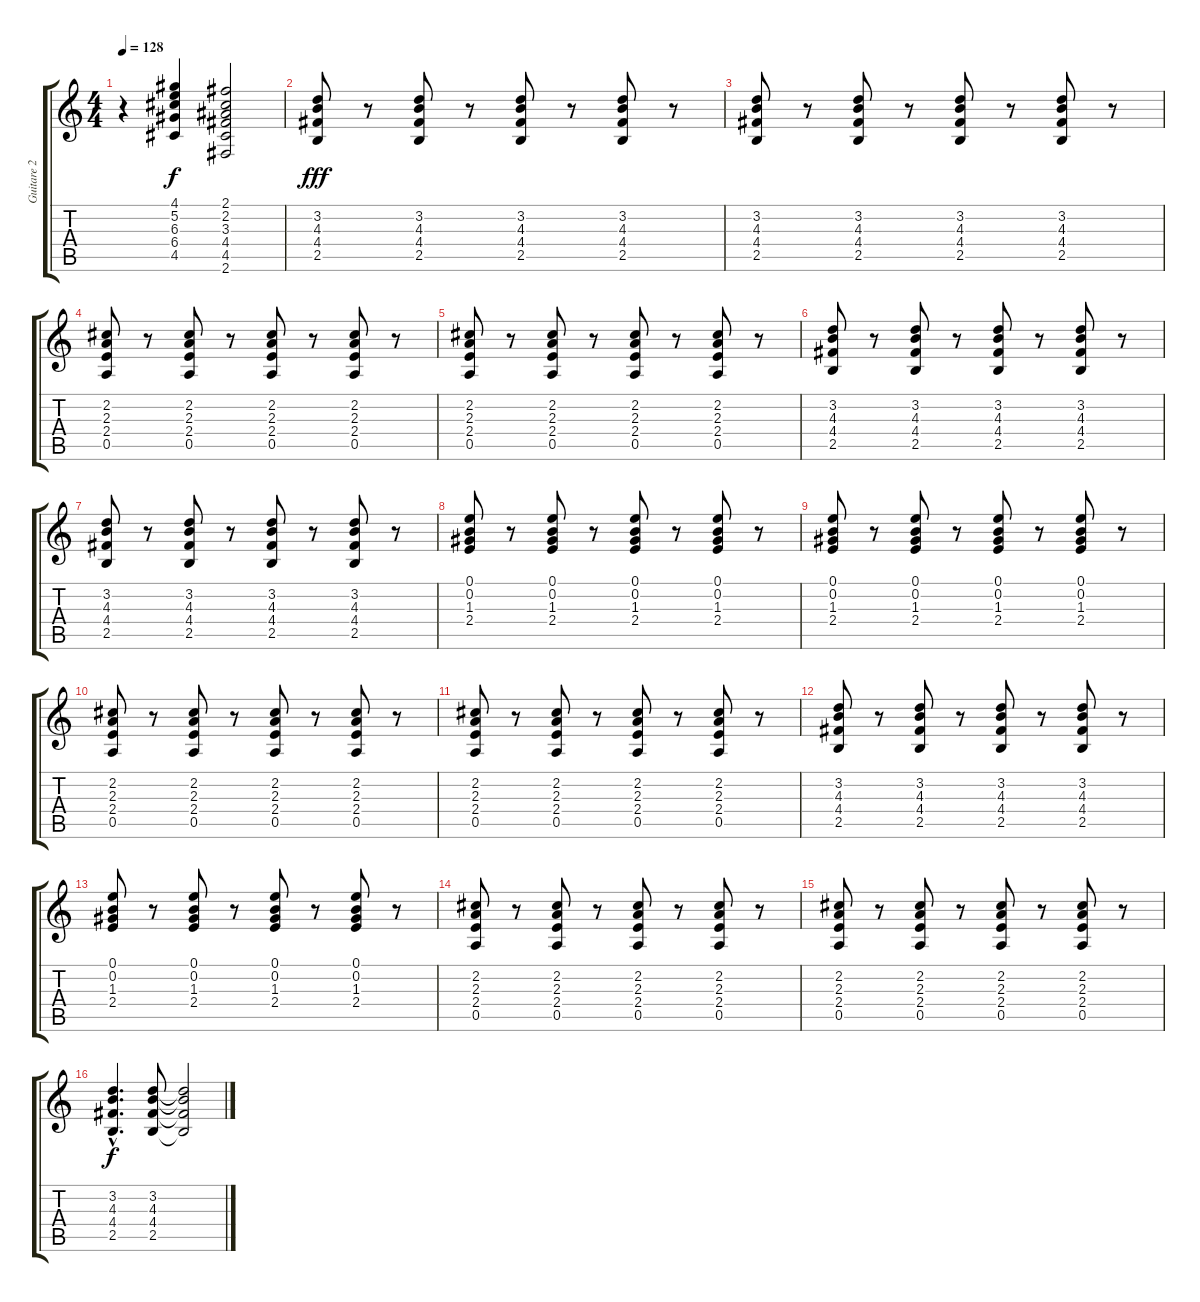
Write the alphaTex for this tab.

\track ("Guitare 2" "Guitare 2") {instrument acousticguitarsteel}
\staff {score tabs}
\tuning (E4 B3 G3 D3 A2 E2) {hide}
\ts (4 4)
\tempo 128
\clef g2
\ks c
r.4{dy f} (4.1 5.2 6.3 6.4 4.5).4 (2.1 2.2 3.3 4.4 4.5 2.6).2 |
(3.2 4.3 4.4 2.5).8{dy fff} r.8 (3.2 4.3 4.4 2.5).8 r.8 (3.2 4.3 4.4 2.5).8 r.8 (3.2 4.3 4.4 2.5).8 r.8 |
(3.2 4.3 4.4 2.5).8 r.8 (3.2 4.3 4.4 2.5).8 r.8 (3.2 4.3 4.4 2.5).8 r.8 (3.2 4.3 4.4 2.5).8 r.8 |
(2.2 2.3 2.4 0.5).8 r.8 (2.2 2.3 2.4 0.5).8 r.8 (2.2 2.3 2.4 0.5).8 r.8 (2.2 2.3 2.4 0.5).8 r.8 |
(2.2 2.3 2.4 0.5).8 r.8 (2.2 2.3 2.4 0.5).8 r.8 (2.2 2.3 2.4 0.5).8 r.8 (2.2 2.3 2.4 0.5).8 r.8 |
(3.2 4.3 4.4 2.5).8 r.8 (3.2 4.3 4.4 2.5).8 r.8 (3.2 4.3 4.4 2.5).8 r.8 (3.2 4.3 4.4 2.5).8 r.8 |
(3.2 4.3 4.4 2.5).8 r.8 (3.2 4.3 4.4 2.5).8 r.8 (3.2 4.3 4.4 2.5).8 r.8 (3.2 4.3 4.4 2.5).8 r.8 |
(0.1 0.2 1.3 2.4).8 r.8 (0.1 0.2 1.3 2.4).8 r.8 (0.1 0.2 1.3 2.4).8 r.8 (0.1 0.2 1.3 2.4).8 r.8 |
(0.1 0.2 1.3 2.4).8 r.8 (0.1 0.2 1.3 2.4).8 r.8 (0.1 0.2 1.3 2.4).8 r.8 (0.1 0.2 1.3 2.4).8 r.8 |
(2.2 2.3 2.4 0.5).8 r.8 (2.2 2.3 2.4 0.5).8 r.8 (2.2 2.3 2.4 0.5).8 r.8 (2.2 2.3 2.4 0.5).8 r.8 |
(2.2 2.3 2.4 0.5).8 r.8 (2.2 2.3 2.4 0.5).8 r.8 (2.2 2.3 2.4 0.5).8 r.8 (2.2 2.3 2.4 0.5).8 r.8 |
(3.2 4.3 4.4 2.5).8 r.8 (3.2 4.3 4.4 2.5).8 r.8 (3.2 4.3 4.4 2.5).8 r.8 (3.2 4.3 4.4 2.5).8 r.8 |
(0.1 0.2 1.3 2.4).8 r.8 (0.1 0.2 1.3 2.4).8 r.8 (0.1 0.2 1.3 2.4).8 r.8 (0.1 0.2 1.3 2.4).8 r.8 |
(2.2 2.3 2.4 0.5).8 r.8 (2.2 2.3 2.4 0.5).8 r.8 (2.2 2.3 2.4 0.5).8 r.8 (2.2 2.3 2.4 0.5).8 r.8 |
(2.2 2.3 2.4 0.5).8 r.8 (2.2 2.3 2.4 0.5).8 r.8 (2.2 2.3 2.4 0.5).8 r.8 (2.2 2.3 2.4 0.5).8 r.8 |
(3.2{hac} 4.3{hac} 4.4{hac} 2.5{hac}).4{d dy f} (3.2 4.3 4.4 2.5).8 (3.2{t} 4.3{t} 4.4{t} 2.5{t}).2
